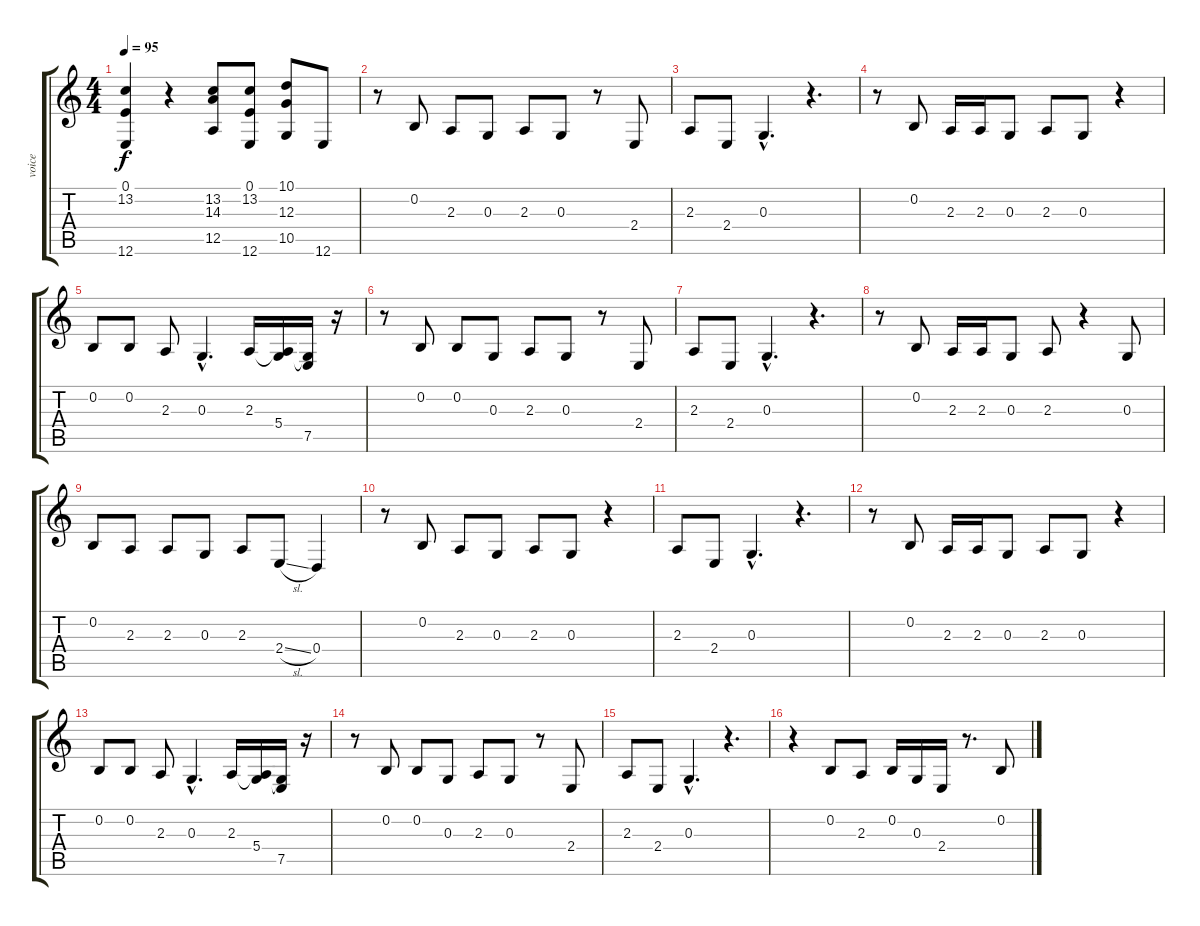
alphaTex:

\track ("voice" "voice") {instrument voiceoohs}
\staff {score tabs}
\tuning (E4 B3 G3 D3 A2 E2) {hide}
\ts (4 4)
\tempo 95
\clef g2
\ks c
(0.1 13.2 12.6).4{dy f} r.4 (13.2 14.3 12.5).8 (0.1 13.2 12.6).8 (10.1 12.3 10.5).8 12.6.8 |
r.8 0.2.8 2.3.8 0.3.8 2.3.8 0.3.8 r.8 2.4.8 |
2.3.8 2.4.8 0.3{hac}.4{d} r.4{d} |
r.8 0.2.8 2.3.16 2.3.16 0.3.8 2.3.8 0.3.8 r.4 |
0.2.8 0.2.8 2.3.8 0.3{hac}.4{d} 2.3.16 (2.3{t} 5.4).16 (5.4{t} 7.5).16 r.16 |
r.8 0.2.8 0.2.8 0.3.8 2.3.8 0.3.8 r.8 2.4.8 |
2.3.8 2.4.8 0.3{hac}.4{d} r.4{d} |
r.8 0.2.8 2.3.16 2.3.16 0.3.8 2.3.8 r.4 0.3.8 |
0.2.8 2.3.8 2.3.8 0.3.8 2.3.8 2.4{sl}.8 0.4.4 |
r.8 0.2.8 2.3.8 0.3.8 2.3.8 0.3.8 r.4 |
2.3.8 2.4.8 0.3{hac}.4{d} r.4{d} |
r.8 0.2.8 2.3.16 2.3.16 0.3.8 2.3.8 0.3.8 r.4 |
0.2.8 0.2.8 2.3.8 0.3{hac}.4{d} 2.3.16 (2.3{t} 5.4).16 (5.4{t} 7.5).16 r.16 |
r.8 0.2.8 0.2.8 0.3.8 2.3.8 0.3.8 r.8 2.4.8 |
2.3.8 2.4.8 0.3{hac}.4{d} r.4{d} |
r.4 0.2.8 2.3.8 0.2.16 0.3.16 2.4.16 r.8{d} 0.2.8
